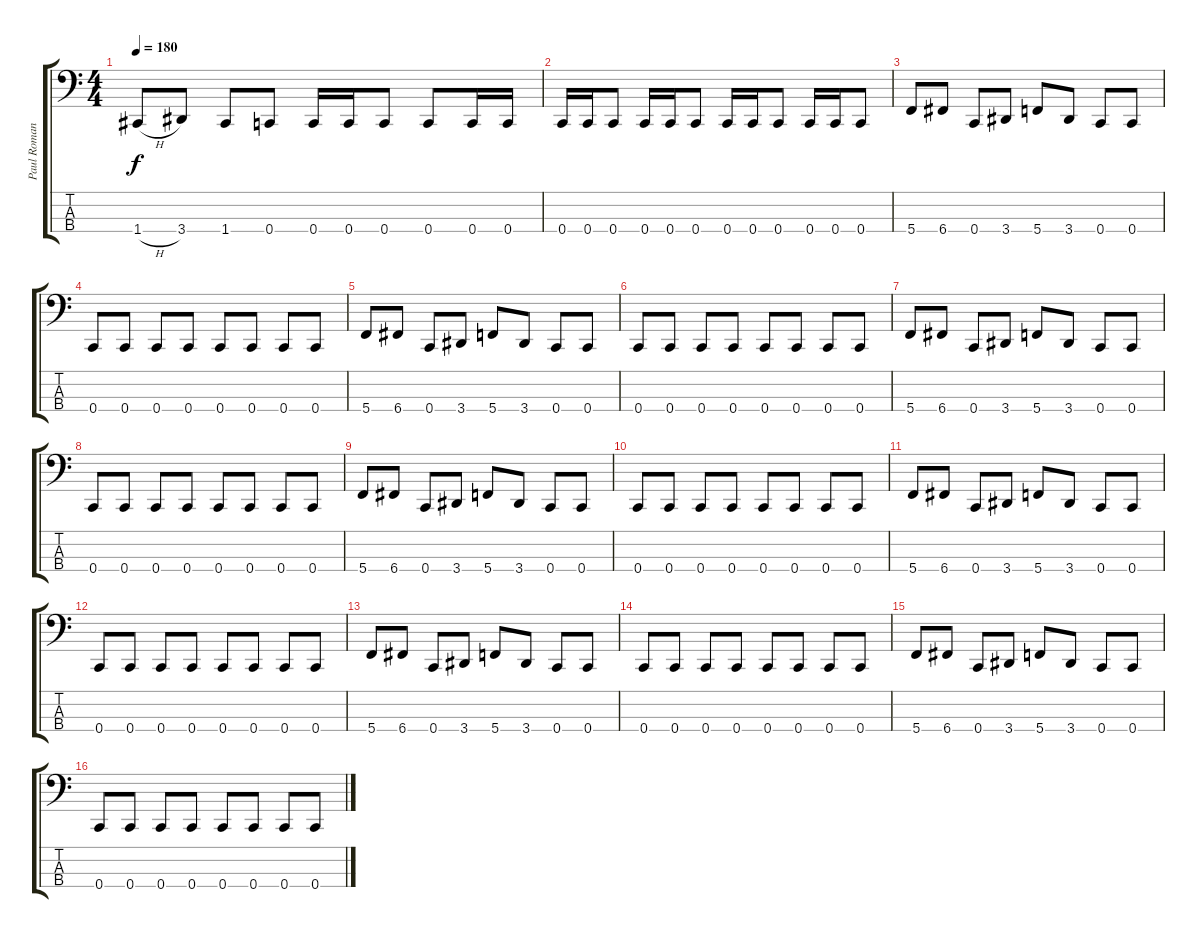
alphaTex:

\track ("Paul Romanko" "Paul Roman") {instrument electricbasspick}
\staff {score tabs}
\tuning (F2 C2 G1 C1) {hide}
\ts (4 4)
\tempo 180
\clef f4
\ks c
1.4{h}.8{dy f} 3.4.8 1.4.8 0.4.8 0.4.16 0.4.16 0.4.8 0.4.8 0.4.16 0.4.16 |
0.4.16 0.4.16 0.4.8 0.4.16 0.4.16 0.4.8 0.4.16 0.4.16 0.4.8 0.4.16 0.4.16 0.4.8 |
5.4.8 6.4.8 0.4.8 3.4.8 5.4.8 3.4.8 0.4.8 0.4.8 |
0.4.8 0.4.8 0.4.8 0.4.8 0.4.8 0.4.8 0.4.8 0.4.8 |
5.4.8 6.4.8 0.4.8 3.4.8 5.4.8 3.4.8 0.4.8 0.4.8 |
0.4.8 0.4.8 0.4.8 0.4.8 0.4.8 0.4.8 0.4.8 0.4.8 |
5.4.8 6.4.8 0.4.8 3.4.8 5.4.8 3.4.8 0.4.8 0.4.8 |
0.4.8 0.4.8 0.4.8 0.4.8 0.4.8 0.4.8 0.4.8 0.4.8 |
5.4.8 6.4.8 0.4.8 3.4.8 5.4.8 3.4.8 0.4.8 0.4.8 |
0.4.8 0.4.8 0.4.8 0.4.8 0.4.8 0.4.8 0.4.8 0.4.8 |
5.4.8 6.4.8 0.4.8 3.4.8 5.4.8 3.4.8 0.4.8 0.4.8 |
0.4.8 0.4.8 0.4.8 0.4.8 0.4.8 0.4.8 0.4.8 0.4.8 |
5.4.8 6.4.8 0.4.8 3.4.8 5.4.8 3.4.8 0.4.8 0.4.8 |
0.4.8 0.4.8 0.4.8 0.4.8 0.4.8 0.4.8 0.4.8 0.4.8 |
5.4.8 6.4.8 0.4.8 3.4.8 5.4.8 3.4.8 0.4.8 0.4.8 |
0.4.8 0.4.8 0.4.8 0.4.8 0.4.8 0.4.8 0.4.8 0.4.8
